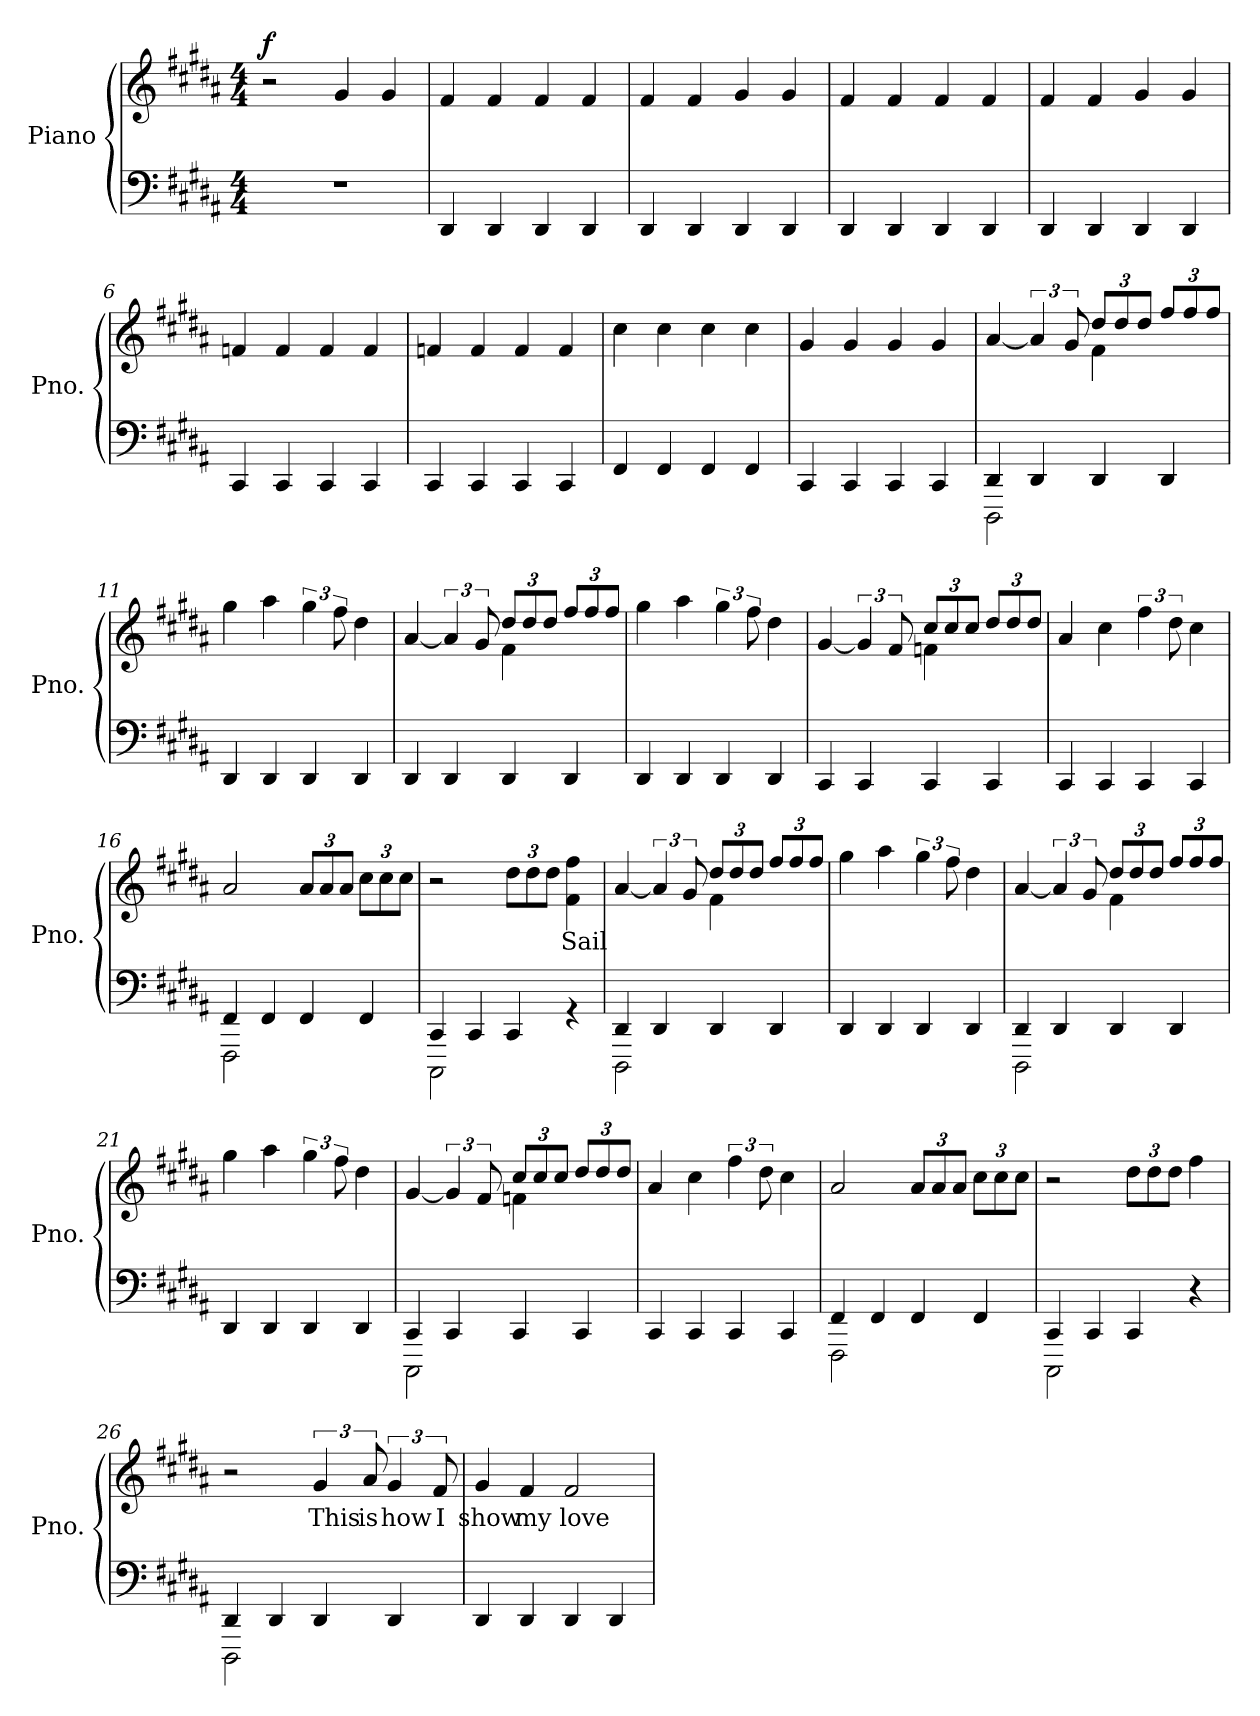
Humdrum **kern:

**kern	**kern	**text	**dynam
*part1	*part1	*part1	*part1
*staff2	*staff1	*staff1	*staff1/2
*I"Piano	*	*	*
*I'Pno.	*	*	*
*clefF4	*clefG2	*	*
*k[f#c#g#d#a#]	*k[f#c#g#d#a#]	*	*
*M4/4	*M4/4	*	*
*MM119	*MM119	*	*
=1	=1	=1	=1
!	!	!	!LO:DY:b=2
1r	2r	.	f
.	4g#/	.	.
.	4g#/	.	.
=2	=2	=2	=2
4DD#/	4f#/	.	.
4DD#/	4f#/	.	.
4DD#/	4f#/	.	.
4DD#/	4f#/	.	.
=3	=3	=3	=3
4DD#/	4f#/	.	.
4DD#/	4f#/	.	.
4DD#/	4g#/	.	.
4DD#/	4g#/	.	.
=4	=4	=4	=4
4DD#/	4f#/	.	.
4DD#/	4f#/	.	.
4DD#/	4f#/	.	.
4DD#/	4f#/	.	.
=5	=5	=5	=5
4DD#/	4f#/	.	.
4DD#/	4f#/	.	.
4DD#/	4g#/	.	.
4DD#/	4g#/	.	.
=6	=6	=6	=6
4CC#/	4fn/	.	.
4CC#/	4f/	.	.
4CC#/	4f/	.	.
4CC#/	4f/	.	.
=7	=7	=7	=7
4CC#/	4fn/	.	.
4CC#/	4f/	.	.
4CC#/	4f/	.	.
4CC#/	4f/	.	.
=8	=8	=8	=8
4FF#/	4cc#\	.	.
4FF#/	4cc#\	.	.
4FF#/	4cc#\	.	.
4FF#/	4cc#\	.	.
!!LO:LB:g=z
=9	=9	=9	=9
4CC#/	4g#/	.	.
4CC#/	4g#/	.	.
4CC#/	4g#/	.	.
4CC#/	4g#/	.	.
=10	=10	=10	=10
*^	*^	*	*
4DD#/	2DDD#\	[4a#/	2ryy	.	.
4DD#/	.	6a#/]	.	.	.
.	.	12g#/	.	.	.
*	*	*Xbrackettup	*	*	*
4DD#/	2ryy	12dd#/L	4f#\	.	.
.	.	12dd#/	.	.	.
.	.	12dd#/J	.	.	.
4DD#/	.	12ff#/L	4ryy	.	.
.	.	12ff#/	.	.	.
.	.	12ff#/J	.	.	.
*v	*v	*	*	*	*
*	*v	*v	*	*
=11	=11	=11	=11
4DD#/	4gg#\	.	.
4DD#/	4aa#\	.	.
*	*brackettup	*	*
4DD#/	6gg#\	.	.
.	12ff#\	.	.
4DD#/	4dd#\	.	.
=12	=12	=12	=12
*	*^	*	*
4DD#/	[4a#/	2ryy	.	.
4DD#/	6a#/]	.	.	.
.	12g#/	.	.	.
*	*Xbrackettup	*	*	*
4DD#/	12dd#/L	4f#\	.	.
.	12dd#/	.	.	.
.	12dd#/J	.	.	.
4DD#/	12ff#/L	4ryy	.	.
.	12ff#/	.	.	.
.	12ff#/J	.	.	.
*	*v	*v	*	*
=13	=13	=13	=13
4DD#/	4gg#\	.	.
4DD#/	4aa#\	.	.
*	*brackettup	*	*
4DD#/	6gg#\	.	.
.	12ff#\	.	.
4DD#/	4dd#\	.	.
=14	=14	=14	=14
*	*^	*	*
4CC#/	[4g#/	2ryy	.	.
4CC#/	6g#/]	.	.	.
.	12f#/	.	.	.
*	*Xbrackettup	*	*	*
4CC#/	12cc#/L	4fn\	.	.
.	12cc#/	.	.	.
.	12cc#/J	.	.	.
4CC#/	12dd#/L	4ryy	.	.
.	12dd#/	.	.	.
.	12dd#/J	.	.	.
*	*v	*v	*	*
!!LO:LB:g=z
=15	=15	=15	=15
4CC#/	4a#/	.	.
4CC#/	4cc#\	.	.
*	*brackettup	*	*
4CC#/	6ff#\	.	.
.	12dd#\	.	.
4CC#/	4cc#\	.	.
=16	=16	=16	=16
*^	*	*	*
4FF#/	2FFF#\	2a#/	.	.
4FF#/	.	.	.	.
*	*	*Xbrackettup	*	*
4FF#/	2ryy	12a#/L	.	.
.	.	12a#/	.	.
.	.	12a#/J	.	.
4FF#/	.	12cc#\L	.	.
.	.	12cc#\	.	.
.	.	12cc#\J	.	.
=17	=17	=17	=17	=17
4CC#/	2CCC#\	2r	.	.
4CC#/	.	.	.	.
4CC#/	2ryy	12dd#\L	.	.
.	.	12dd#\	.	.
.	.	12dd#\J	.	.
!	!	!	!LO:LY:b	!
4rGG	.	4f#\ 4ff#\	Sail	.
=18	=18	=18	=18	=18
*	*	*^	*	*
4DD#/	2DDD#\	[4a#/	2ryy	.	.
*	*	*brackettup	*	*	*
4DD#/	.	6a#/]	.	.	.
.	.	12g#/	.	.	.
*	*	*Xbrackettup	*	*	*
4DD#/	2ryy	12dd#/L	4f#\	.	.
.	.	12dd#/	.	.	.
.	.	12dd#/J	.	.	.
4DD#/	.	12ff#/L	4ryy	.	.
.	.	12ff#/	.	.	.
.	.	12ff#/J	.	.	.
*v	*v	*	*	*	*
*	*v	*v	*	*
=19	=19	=19	=19
4DD#/	4gg#\	.	.
4DD#/	4aa#\	.	.
*	*brackettup	*	*
4DD#/	6gg#\	.	.
.	12ff#\	.	.
4DD#/	4dd#\	.	.
=20	=20	=20	=20
*^	*^	*	*
4DD#/	2DDD#\	[4a#/	2ryy	.	.
4DD#/	.	6a#/]	.	.	.
.	.	12g#/	.	.	.
*	*	*Xbrackettup	*	*	*
4DD#/	2ryy	12dd#/L	4f#\	.	.
.	.	12dd#/	.	.	.
.	.	12dd#/J	.	.	.
4DD#/	.	12ff#/L	4ryy	.	.
.	.	12ff#/	.	.	.
.	.	12ff#/J	.	.	.
*v	*v	*	*	*	*
*	*v	*v	*	*
!!LO:LB:g=z
=21	=21	=21	=21
4DD#/	4gg#\	.	.
4DD#/	4aa#\	.	.
*	*brackettup	*	*
4DD#/	6gg#\	.	.
.	12ff#\	.	.
4DD#/	4dd#\	.	.
=22	=22	=22	=22
*^	*^	*	*
4CC#/	2CCC#\	[4g#/	2ryy	.	.
4CC#/	.	6g#/]	.	.	.
.	.	12f#/	.	.	.
*	*	*Xbrackettup	*	*	*
4CC#/	2ryy	12cc#/L	4fn\	.	.
.	.	12cc#/	.	.	.
.	.	12cc#/J	.	.	.
4CC#/	.	12dd#/L	4ryy	.	.
.	.	12dd#/	.	.	.
.	.	12dd#/J	.	.	.
*v	*v	*	*	*	*
*	*v	*v	*	*
=23	=23	=23	=23
4CC#/	4a#/	.	.
4CC#/	4cc#\	.	.
*	*brackettup	*	*
4CC#/	6ff#\	.	.
.	12dd#\	.	.
4CC#/	4cc#\	.	.
=24	=24	=24	=24
*^	*	*	*
4FF#/	2FFF#\	2a#/	.	.
4FF#/	.	.	.	.
*	*	*Xbrackettup	*	*
4FF#/	2ryy	12a#/L	.	.
.	.	12a#/	.	.
.	.	12a#/J	.	.
4FF#/	.	12cc#\L	.	.
.	.	12cc#\	.	.
.	.	12cc#\J	.	.
=25	=25	=25	=25	=25
4CC#/	2CCC#\	2r	.	.
4CC#/	.	.	.	.
4CC#/	2ryy	12dd#\L	.	.
.	.	12dd#\	.	.
.	.	12dd#\J	.	.
4r	.	4ff#\	.	.
=26	=26	=26	=26	=26
4DD#/	2DDD#\	2r	.	.
4DD#/	.	.	.	.
*	*	*brackettup	*	*
!	!	!	!LO:LY:b	!
4DD#/	2ryy	6g#/	This	.
!	!	!	!LO:LY:b	!
.	.	12a#/	is	.
!	!	!	!LO:LY:b	!
4DD#/	.	6g#/	how	.
!	!	!	!LO:LY:b	!
.	.	12f#/	I	.
*v	*v	*	*	*
!!LO:LB:g=z
=27	=27	=27	=27
!	!	!LO:LY:b	!
4DD#/	4g#/	show	.
!	!	!LO:LY:b	!
4DD#/	4f#/	my	.
!	!	!LO:LY:b	!
4DD#/	2f#/	love	.
4DD#/	.	.	.
=	=	=	=
*-	*-	*-	*-
